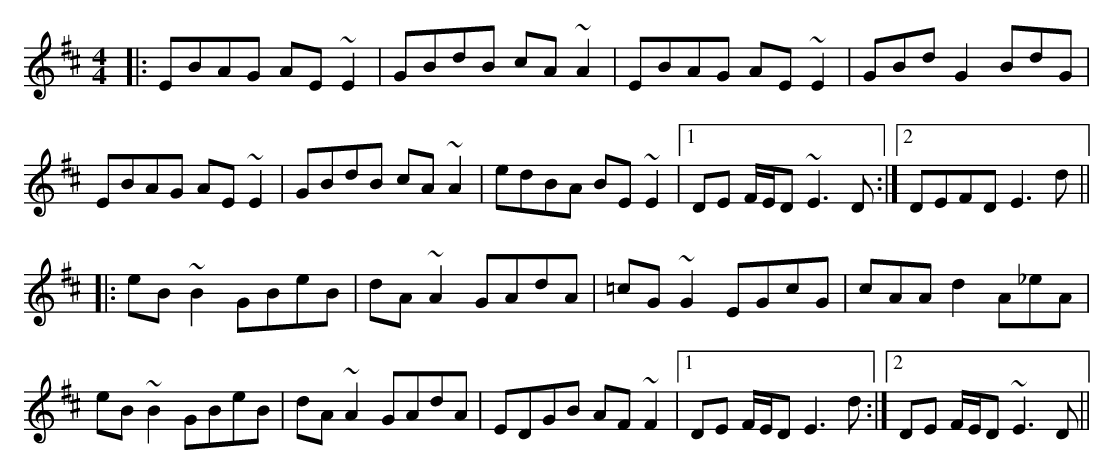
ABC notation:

X:1
M:4/4
K:Edor
|:EBAG AE~E2|GBdB cA~A2|EBAG AE~E2|GBdG2BdG|
EBAG AE~E2|GBdB cA~A2|edBA BE~E2|1 DE F/E/D ~E3D:|2 DEFD E3d||
|:eB~B2 GBeB|dA~A2 GAdA|=cG~G2 EGcG|cAA d2 A_eA|
eB~B2 GBeB|dA~A2 GAdA|EDGB AF~F2|1 DE F/E/D E3d:|2 DE F/E/D ~E3D||
